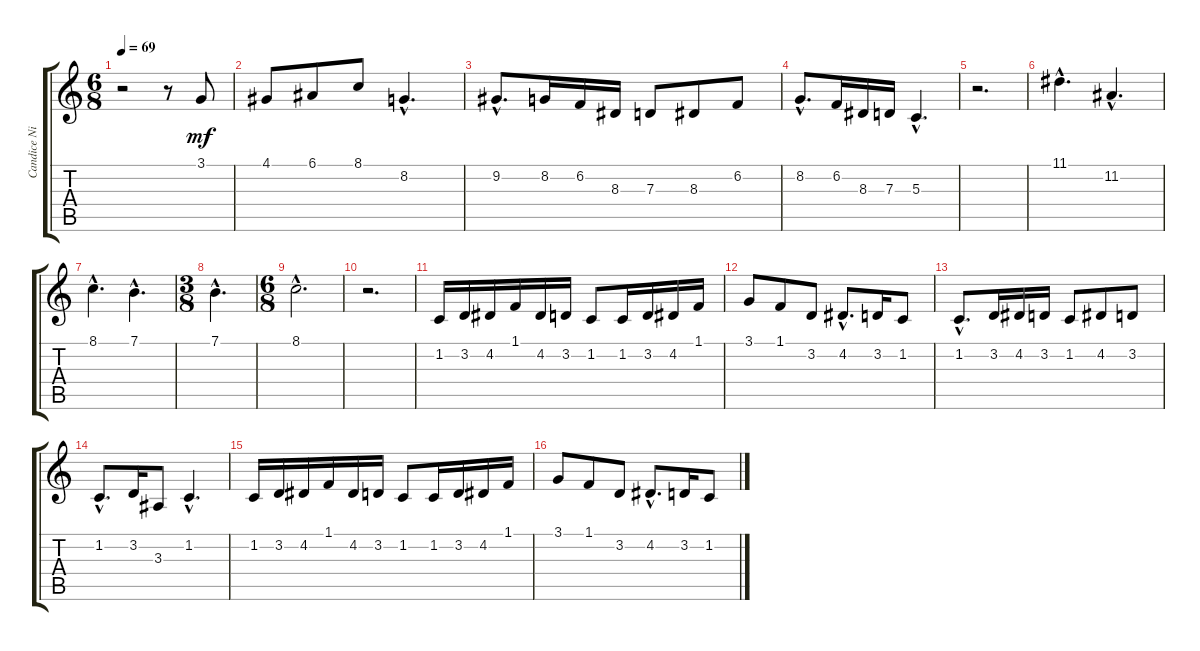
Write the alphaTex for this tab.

\track ("Candice Night" "Candice Ni") {instrument oboe}
\staff {score tabs}
\tuning (E4 B3 G3 D3 A2 E2) {hide}
\ts (6 8)
\tempo 69
\clef g2
\ks c
r.2{dy mf instrument oboe} r.8 3.1.8 |
4.1.8 6.1.8 8.1.8 8.2{hac}.4{d} |
9.2{hac}.8{d} 8.2.16 6.2.16 8.3.16 7.3.8 8.3.8 6.2.8 |
8.2{hac}.8{d} 6.2.16 8.3.16 7.3.16 5.3{hac}.4{d} |
r.2{d} |
11.1{hac}.4{d} 11.2{hac}.4{d} |
8.1{hac}.4{d} 7.1{hac}.4{d} |
\ts (3 8)
7.1{hac}.4{d} |
\ts (6 8)
8.1{hac}.2{d} |
r.2{d} |
1.2.16 3.2.16 4.2.16 1.1.16 4.2.16 3.2.16 1.2.8 1.2.16 3.2.16 4.2.16 1.1.16 |
3.1.8 1.1.8 3.2.8 4.2{hac}.8{d} 3.2.16 1.2.8 |
1.2{hac}.8{d} 3.2.16 4.2.16 3.2.16 1.2.8 4.2.8 3.2.8 |
1.2{hac}.8{d} 3.2.16 3.3.8 1.2{hac}.4{d} |
1.2.16 3.2.16 4.2.16 1.1.16 4.2.16 3.2.16 1.2.8 1.2.16 3.2.16 4.2.16 1.1.16 |
3.1.8 1.1.8 3.2.8 4.2{hac}.8{d} 3.2.16 1.2.8
